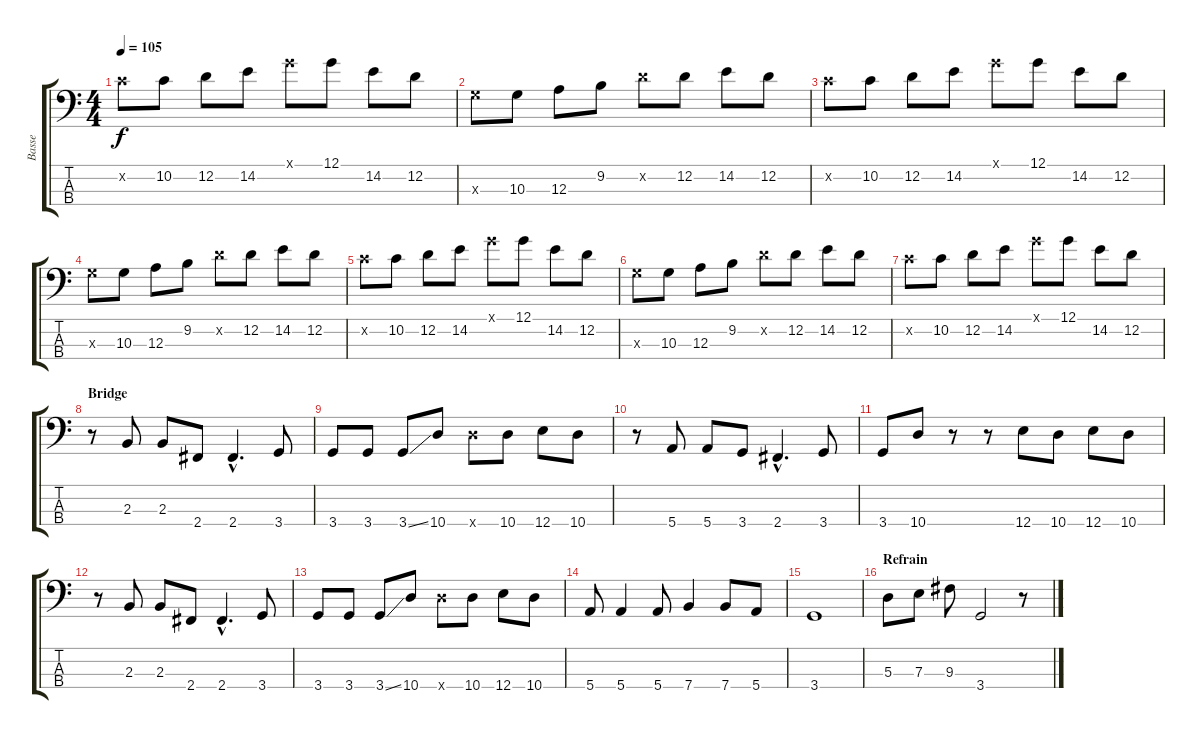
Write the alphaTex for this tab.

\track ("Basse" "Basse") {instrument electricbasspick}
\staff {score tabs}
\tuning (G2 D2 A1 E1) {hide}
\ts (4 4)
\tempo 105
\clef f4
\ks c
10.2{x}.8{dy f} 10.2.8 12.2.8 14.2.8 12.1{x}.8 12.1.8 14.2.8 12.2.8 |
10.3{x}.8 10.3.8 12.3.8 9.2.8 12.2{x}.8 12.2.8 14.2.8 12.2.8 |
10.2{x}.8 10.2.8 12.2.8 14.2.8 12.1{x}.8 12.1.8 14.2.8 12.2.8 |
10.3{x}.8 10.3.8 12.3.8 9.2.8 12.2{x}.8 12.2.8 14.2.8 12.2.8 |
10.2{x}.8 10.2.8 12.2.8 14.2.8 12.1{x}.8 12.1.8 14.2.8 12.2.8 |
10.3{x}.8 10.3.8 12.3.8 9.2.8 12.2{x}.8 12.2.8 14.2.8 12.2.8 |
10.2{x}.8 10.2.8 12.2.8 14.2.8 12.1{x}.8 12.1.8 14.2.8 12.2.8 |
\section ("" "Bridge")
r.8 2.3.8 2.3.8 2.4.8 2.4{hac}.4{d} 3.4.8 |
3.4.8 3.4.8 3.4{ss}.8 10.4.8 10.4{x}.8 10.4.8 12.4.8 10.4.8 |
r.8 5.4.8 5.4.8 3.4.8 2.4{hac}.4{d} 3.4.8 |
3.4.8 10.4.8 r.8 r.8 12.4.8 10.4.8 12.4.8 10.4.8 |
r.8 2.3.8 2.3.8 2.4.8 2.4{hac}.4{d} 3.4.8 |
3.4.8 3.4.8 3.4{ss}.8 10.4.8 10.4{x}.8 10.4.8 12.4.8 10.4.8 |
5.4.8 5.4.4 5.4.8 7.4.4 7.4.8 5.4.8 |
3.4.1 |
\section ("" "Refrain")
5.3.8 7.3.8 9.3.8 3.4.2 r.8
